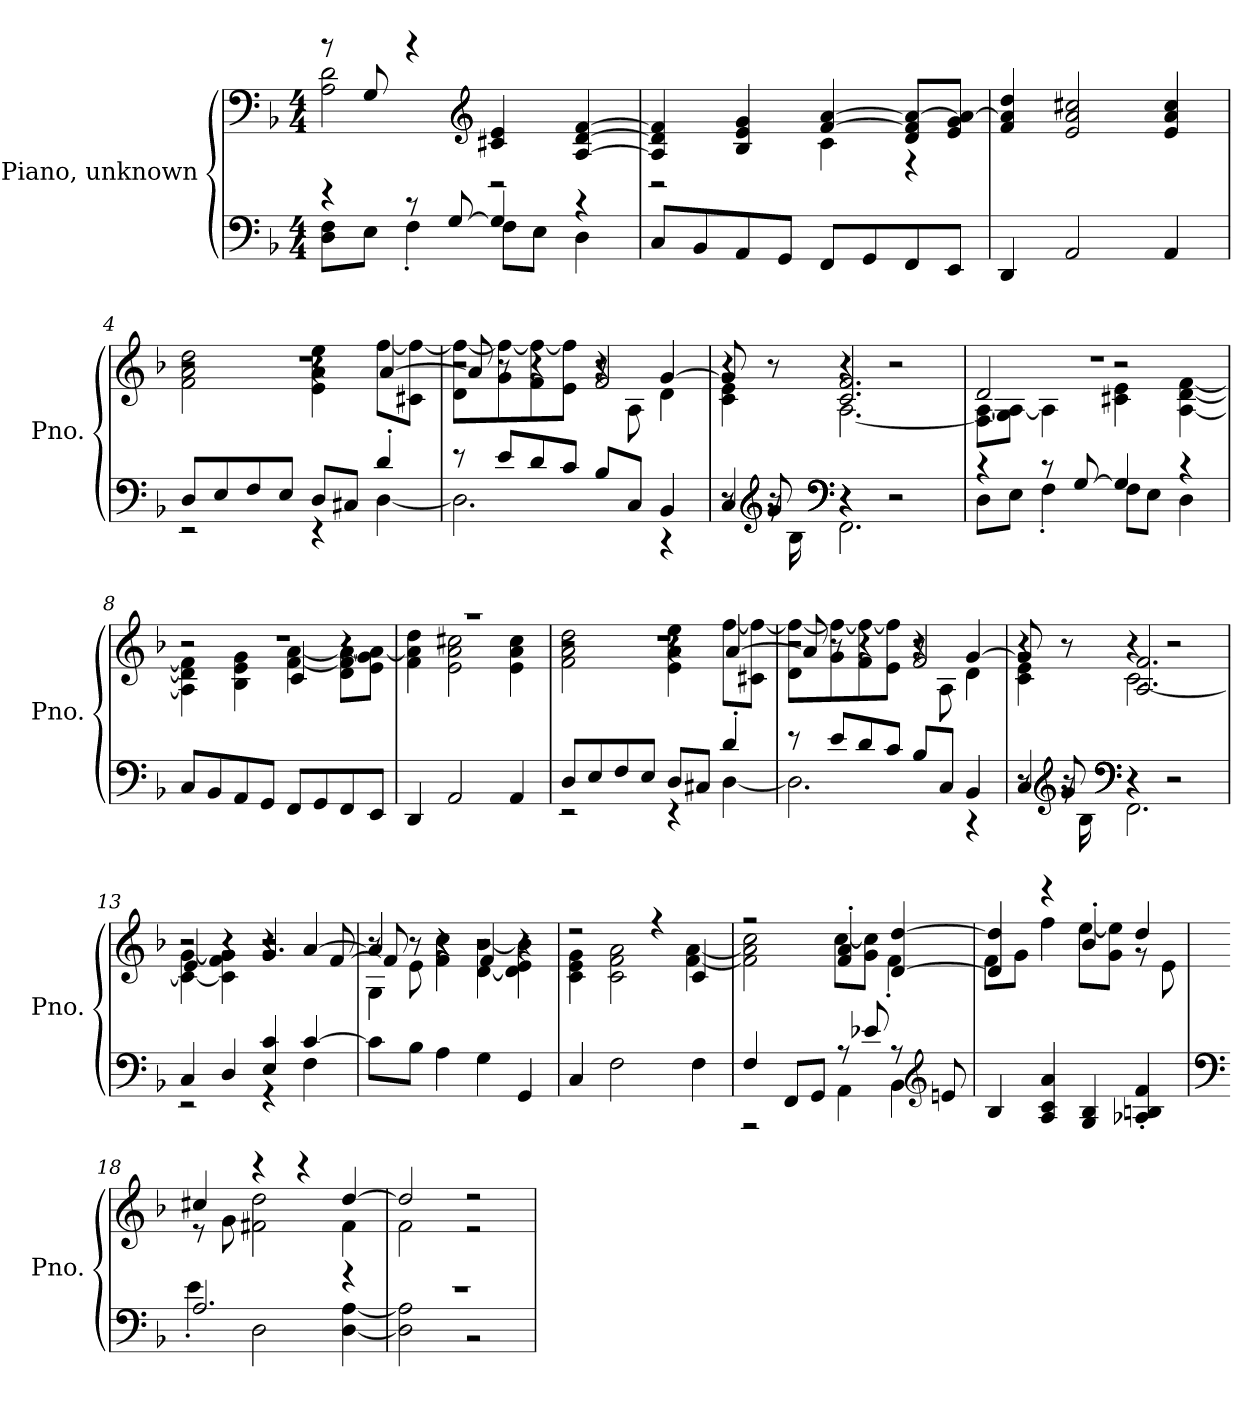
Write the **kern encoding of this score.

**kern	**kern
*part1	*part1
*staff2	*staff1
*I"Piano, unknown	*
*I'Pno.	*
*clefF4	*clefF4
*k[b-]	*k[b-]
*M4/4	*M4/4
*MM120	*MM120
=1	=1
*^	*^
4r	8D\ 8F\L	8r	2A\ 2d\
.	8E\J	8G/	.
8r	4F'\	4r	.
[8G/	.	.	.
*	*	*clefG2	*
4G/]	8F\L	4c#X/ 4e/	2r
.	8E\J	.	.
4r	4D\	[4A/ [4d/ [4f/	.
*v	*v	*	*
=2	=2	=2
8C/L	4A/] 4d/] 4f/]	2r
8BB-/	.	.
8AA/	4B-/ 4e/ 4g/	.
8GG/J	.	.
8FF/L	[4f/ [4a/	4c\
8GG/	.	.
8FF/	8d/ 8f/] 8a/_L	4r
8EE/J	8e/ 8g/ 8a/_J	.
*	*v	*v
=3	=3
4DD/	4f/ 4a/] 4dd/
2AA/	2e/ 2a/ 2cc#X/
4AA/	4e/ 4a/ 4cc#/
=4	=4
*^	*^
*	*	*	*^
8D/L	2r	1r	2f\ 2a\ 2dd\	2r
8E/	.	.	.	.
8F/	.	.	.	.
8E/J	.	.	.	.
8D/L	4r	.	4e\ 4a\ 4ee\	4r
8C#X/J	.	.	.	.
4d'/	[4D\	.	[8ff\L	[4a/
.	.	.	8c#X\ 8ff\_J	.
!!LO:LB:g=z	!!	!!
=5	=5	=5	=5	=5
8r	2.D\]	2r	8d\ 8ff\_L	8a/]
8e/L	.	.	8g\ 8ff\_	8r
8d/	.	.	8f\ 8ff\_	4r
8c/J	.	.	8e\ 8ff\]J	.
8B-/L	.	4r	8r	2f/
8C/J	.	.	8A\	.
4BB-/	4r	[4g/	4d\	.
=6	=6	=6	=6	=6
*	*^	*	*	*
8r	8r	4C/	8g/]	4c\ 4e\	4r
*clefG2	*	*	*	*	*
8g/	16r	.	8r	.	.
.	16B-\	.	.	.	.
*clefF4	*	*	*	*	*
4r	2.FF\	4r	4r	[2.A\	2.c/ 2.f/
2r	.	2r	2r	.	.
*	*v	*v	*	*	*
=7	=7	=7	=7	=7
4r	8D\L	1r	8F\ 8A\_L	2d/
.	8E\J	.	8G\ 8A\_J	.
8r	4F'\	.	4A\]	.
[8G/	.	.	.	.
4G/]	8F\L	.	4c#X\ 4e\	2r
.	8E\J	.	.	.
4r	4D\	.	[4A\ [4d\ [4f\	.
*v	*v	*	*	*
=8	=8	=8	=8
8C/L	1r	4A\] 4d\] 4f\]	2r
8BB-/	.	.	.
8AA/	.	4B-\ 4e\ 4g\	.
8GG/J	.	.	.
8FF/L	.	[4f\ [4a\	4c/
8GG/	.	.	.
8FF/	.	8d\ 8f\] 8a\_L	4r
8EE/J	.	8e\ 8g\ 8a\_J	.
*	*	*v	*v
!!LO:LB:g=z
=9	=9	=9
4DD/	1r	4f\ 4a\] 4dd\
2AA/	.	2e\ 2a\ 2cc#X\
4AA/	.	4e\ 4a\ 4cc#\
=10	=10	=10
*^	*	*^
8D/L	2r	1r	2f\ 2a\ 2dd\	2r
8E/	.	.	.	.
8F/	.	.	.	.
8E/J	.	.	.	.
8D/L	4r	.	4e\ 4a\ 4ee\	4r
8C#X/J	.	.	.	.
4d'/	[4D\	.	[8ff\L	[4a/
.	.	.	8c#X\ 8ff\_J	.
=11	=11	=11	=11	=11
8r	2.D\]	2r	8d\ 8ff\_L	8a/]
8e/L	.	.	8g\ 8ff\_	8r
8d/	.	.	8f\ 8ff\_	4r
8c/J	.	.	8e\ 8ff\]J	.
8B-/L	.	4r	8r	2f/
8C/J	.	.	8A\	.
4BB-/	4r	[4g/	4d\	.
=12	=12	=12	=12	=12
*	*^	*	*	*
8r	8r	4C/	8g/]	4c\ 4e\	4r
*clefG2	*	*	*	*	*
8g/	16r	.	8r	.	.
.	16B-\	.	.	.	.
*clefF4	*	*	*	*	*
4r	2.FF\	4r	4r	[2.c\	2.A/ 2.f/
2r	.	2r	2r	.	.
*	*v	*v	*	*	*
!!LO:LB:g=z	!!	!!
=13	=13	=13	=13	=13
4C/	2r	2r	4c\_ [4g\	4e/
4D/	.	.	4c\] 4f\ 4g\]	4r
4E/ 4c/	4r	4r	2r	4.g/
[4c/	4F\	[4a/	.	.
.	.	.	.	[8f/
*v	*v	*	*	*
=14	=14	=14	=14
*	*	*	*^
8c\L]	4a/]	8r	8f/]	4G\
8B-\J	.	8e\	8r	.
4A\	4r	4f\ 4cc\	4r	4r
4G\	2r	[4d\ [4b-\	4f/	2r
4GG/	.	4d\] 4e\ 4b-\]	4r	.
*	*	*v	*v	*v
=15	=15	=15
4C/	2r	4c\ 4e\ 4g\
2F\	.	2c\ 2f\ 2a\
.	4r	.
4F\	4c/	[4f\ [4a\
=16	=16	=16
*^	*	*
4F/	2r	2r	2f\] 2a\] 2cc\
8FF/L	.	.	.
8GG/J	.	.	.
8r	4AA\	4f/' 4a/'	[8cc\L
8e-X/	.	.	8g\ 8cc\]J
8r	4BB-\	[4d/ [4dd/	4f'\
*clefG2	*	*	*
8en/	.	.	.
*v	*v	*	*
=17	=17	=17
4B-/	4d/] 4dd/]	8f\L
.	.	8g\J
4A/ 4c/ 4a/	4r	4ff\
4G/ 4B-/	4b-'/	[8ee\L
.	.	8g\ 8ee\]J
4A-X/' 4Bn/' 4f/'	4dd/	8r
.	.	8e\
!!LO:LB:g=z	!!
=18	=18	=18
*clefF4	*	*
*^	*	*
2.A/	4e'\	4cc#X/	8r
.	.	.	8g\
.	2D\	4r	2f#X\ 2dd\
.	.	4r	.
4r	[4D\ [4A\	[4dd/	4f#\
=19	=19	=19	=19
1r	2D\] 2A\]	2dd/]	2f\
.	2r	2r	2r
*v	*v	*	*
*	*v	*v
=	=
*-	*-
